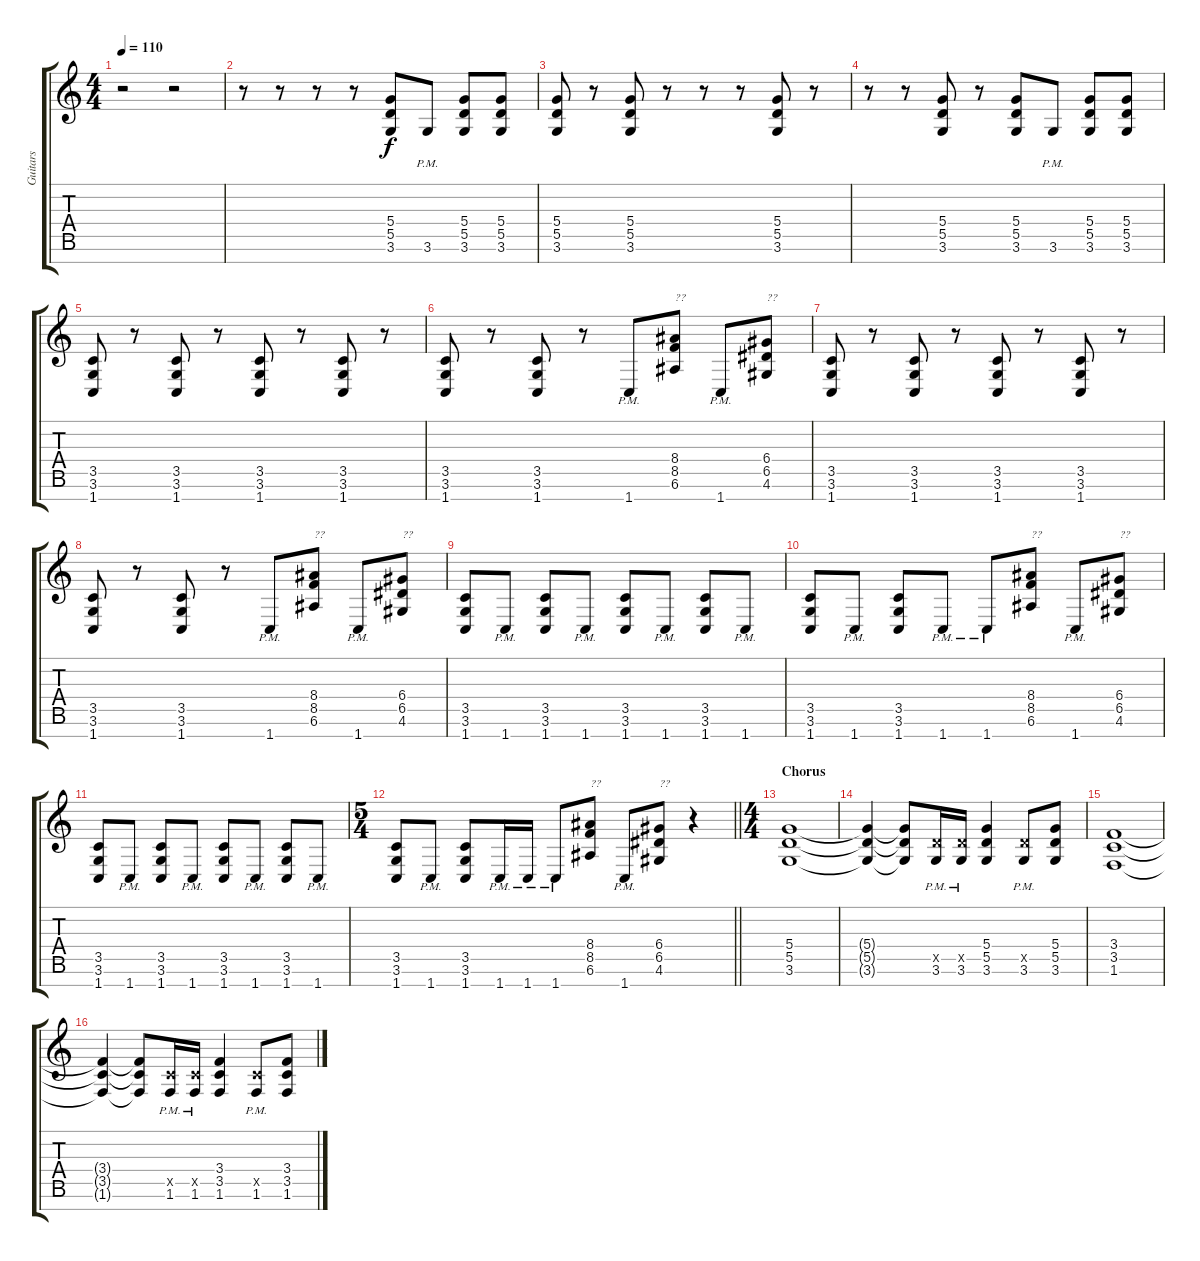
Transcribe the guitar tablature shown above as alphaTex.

\track ("Guitars" "Guitars") {instrument distortionguitar}
\staff {score tabs}
\tuning (E4 B3 G3 D3 A2 E2 B1) {hide}
\ts (4 4)
\section ("" "")
\tempo 110
\clef g2
\ks c
r.2{dy f} r.2 |
r.8 r.8 r.8 r.8 (5.4 5.5 3.6).8 3.6{pm}.8 (5.4 5.5 3.6).8 (5.4 5.5 3.6).8 |
(5.4 5.5 3.6).8 r.8 (5.4 5.5 3.6).8 r.8 r.8 r.8 (5.4 5.5 3.6).8 r.8 |
r.8 r.8 (5.4 5.5 3.6).8 r.8 (5.4 5.5 3.6).8 3.6{pm}.8 (5.4 5.5 3.6).8 (5.4 5.5 3.6).8 |
(3.5 3.6 1.7).8 r.8 (3.5 3.6 1.7).8 r.8 (3.5 3.6 1.7).8 r.8 (3.5 3.6 1.7).8 r.8 |
(3.5 3.6 1.7).8 r.8 (3.5 3.6 1.7).8 r.8 1.7{pm}.8 (8.4 8.5 6.6).8{txt "??"} 1.7{pm}.8 (6.4 6.5 4.6).8{txt "??"} |
(3.5 3.6 1.7).8 r.8 (3.5 3.6 1.7).8 r.8 (3.5 3.6 1.7).8 r.8 (3.5 3.6 1.7).8 r.8 |
(3.5 3.6 1.7).8 r.8 (3.5 3.6 1.7).8 r.8 1.7{pm}.8 (8.4 8.5 6.6).8{txt "??"} 1.7{pm}.8 (6.4 6.5 4.6).8{txt "??"} |
(3.5 3.6 1.7).8 1.7{pm}.8 (3.5 3.6 1.7).8 1.7{pm}.8 (3.5 3.6 1.7).8 1.7{pm}.8 (3.5 3.6 1.7).8 1.7{pm}.8 |
(3.5 3.6 1.7).8 1.7{pm}.8 (3.5 3.6 1.7).8 1.7{pm}.8 1.7{pm}.8 (8.4 8.5 6.6).8{txt "??"} 1.7{pm}.8 (6.4 6.5 4.6).8{txt "??"} |
(3.5 3.6 1.7).8 1.7{pm}.8 (3.5 3.6 1.7).8 1.7{pm}.8 (3.5 3.6 1.7).8 1.7{pm}.8 (3.5 3.6 1.7).8 1.7{pm}.8 |
\ts (5 4)
\barLineRight lightlight
(3.5 3.6 1.7).8 1.7{pm}.8 (3.5 3.6 1.7).8 1.7{pm}.16 1.7{pm}.16 1.7{pm}.8 (8.4 8.5 6.6).8{txt "??"} 1.7{pm}.8 (6.4 6.5 4.6).8{txt "??"} r.4 |
\ts (4 4)
\section ("" "Chorus")
(5.4 5.5 3.6).1 |
(5.4{t} 5.5{t} 3.6{t}).4 (5.4{t} 5.5{t} 3.6{t}).8 (5.5{x} 3.6{pm}).16 (5.5{x} 3.6{pm}).16 (5.4 5.5 3.6).4 (5.5{x} 3.6{pm}).8 (5.4 5.5 3.6).8 |
(3.4 3.5 1.6).1 |
(3.4{t} 3.5{t} 1.6{t}).4 (3.4{t} 3.5{t} 1.6{t}).8 (3.5{x} 1.6{pm}).16 (3.5{x} 1.6{pm}).16 (3.4 3.5 1.6).4 (3.5{x} 1.6{pm}).8 (3.4 3.5 1.6).8
